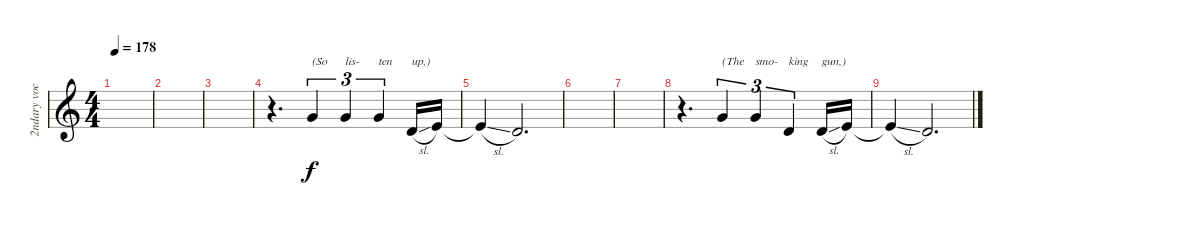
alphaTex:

\track ("2ndary vocals" "2ndary voc") {instrument lead2sawtooth}
\staff {score}
\tuning (E4 B3 G3 D3 A2 D2) {hide}
\ts (4 4)
\tempo 178
\clef g2
\ks c
|
|
|
r.4{d} 3.1.4{tu (3 2) txt "(So"} 3.1.4{tu (3 2) txt "lis-"} 3.1.4{tu (3 2) txt "ten"} 3.2{sl}.16{txt "up,)"} 5.2.16 |
5.2{sl t}.4 3.2.2{d} |
|
|
r.4{d} 3.1.4{tu (3 2) txt "(The"} 3.1.4{tu (3 2) txt "smo-"} 3.2.4{tu (3 2) txt "king"} 3.2{sl}.16{txt "gun,)"} 5.2.16 |
5.2{sl t}.4 3.2.2{d}
